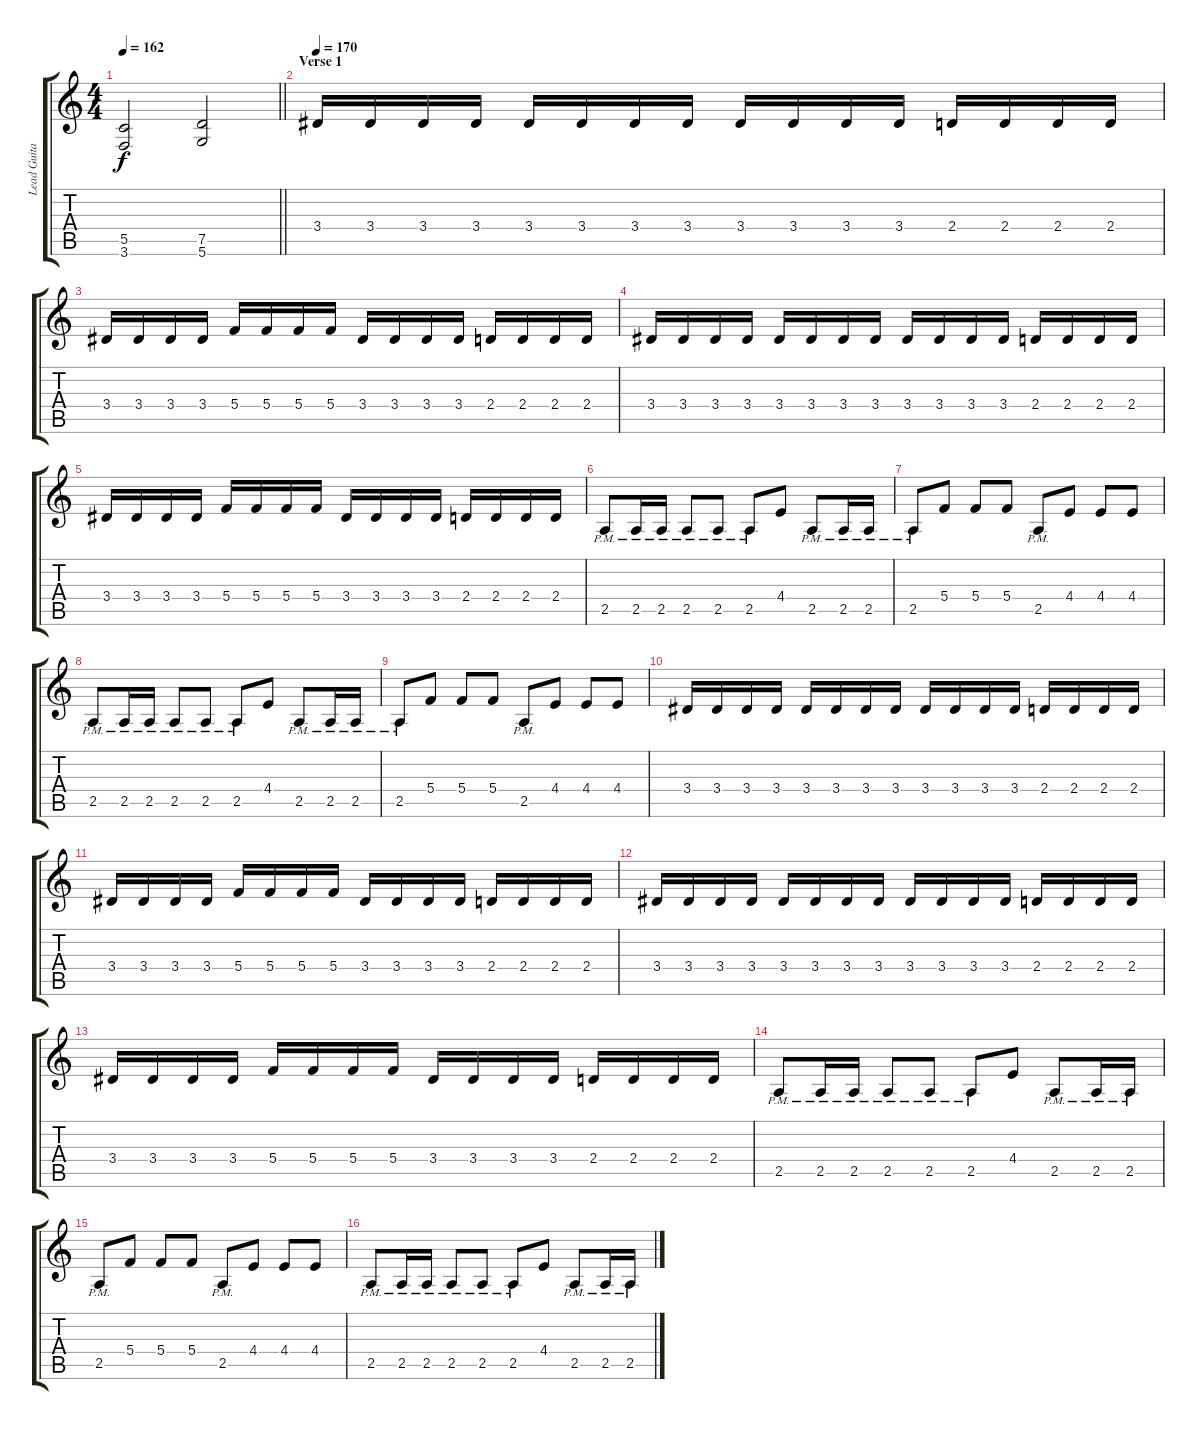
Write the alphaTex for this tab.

\track ("Lead Guitar" "Lead Guita") {instrument distortionguitar}
\staff {score tabs}
\tuning (D4 A3 F3 C3 G2 D2) {hide}
\ts (4 4)
\tempo 162
\clef g2
\barLineRight lightlight
\ks c
(5.5 3.6).2{dy f} (7.5 5.6).2 |
\section ("" "Verse 1")
\tempo 170
3.4.16 3.4.16 3.4.16 3.4.16 3.4.16 3.4.16 3.4.16 3.4.16 3.4.16 3.4.16 3.4.16 3.4.16 2.4.16 2.4.16 2.4.16 2.4.16 |
3.4.16 3.4.16 3.4.16 3.4.16 5.4.16 5.4.16 5.4.16 5.4.16 3.4.16 3.4.16 3.4.16 3.4.16 2.4.16 2.4.16 2.4.16 2.4.16 |
3.4.16 3.4.16 3.4.16 3.4.16 3.4.16 3.4.16 3.4.16 3.4.16 3.4.16 3.4.16 3.4.16 3.4.16 2.4.16 2.4.16 2.4.16 2.4.16 |
3.4.16 3.4.16 3.4.16 3.4.16 5.4.16 5.4.16 5.4.16 5.4.16 3.4.16 3.4.16 3.4.16 3.4.16 2.4.16 2.4.16 2.4.16 2.4.16 |
2.5{pm}.8 2.5{pm}.16 2.5{pm}.16 2.5{pm}.8 2.5{pm}.8 2.5{pm}.8 4.4.8 2.5{pm}.8 2.5{pm}.16 2.5{pm}.16 |
2.5{pm}.8 5.4.8 5.4.8 5.4.8 2.5{pm}.8 4.4.8 4.4.8 4.4.8 |
2.5{pm}.8 2.5{pm}.16 2.5{pm}.16 2.5{pm}.8 2.5{pm}.8 2.5{pm}.8 4.4.8 2.5{pm}.8 2.5{pm}.16 2.5{pm}.16 |
2.5{pm}.8 5.4.8 5.4.8 5.4.8 2.5{pm}.8 4.4.8 4.4.8 4.4.8 |
3.4.16 3.4.16 3.4.16 3.4.16 3.4.16 3.4.16 3.4.16 3.4.16 3.4.16 3.4.16 3.4.16 3.4.16 2.4.16 2.4.16 2.4.16 2.4.16 |
3.4.16 3.4.16 3.4.16 3.4.16 5.4.16 5.4.16 5.4.16 5.4.16 3.4.16 3.4.16 3.4.16 3.4.16 2.4.16 2.4.16 2.4.16 2.4.16 |
3.4.16 3.4.16 3.4.16 3.4.16 3.4.16 3.4.16 3.4.16 3.4.16 3.4.16 3.4.16 3.4.16 3.4.16 2.4.16 2.4.16 2.4.16 2.4.16 |
3.4.16 3.4.16 3.4.16 3.4.16 5.4.16 5.4.16 5.4.16 5.4.16 3.4.16 3.4.16 3.4.16 3.4.16 2.4.16 2.4.16 2.4.16 2.4.16 |
2.5{pm}.8 2.5{pm}.16 2.5{pm}.16 2.5{pm}.8 2.5{pm}.8 2.5{pm}.8 4.4.8 2.5{pm}.8 2.5{pm}.16 2.5{pm}.16 |
2.5{pm}.8 5.4.8 5.4.8 5.4.8 2.5{pm}.8 4.4.8 4.4.8 4.4.8 |
2.5{pm}.8 2.5{pm}.16 2.5{pm}.16 2.5{pm}.8 2.5{pm}.8 2.5{pm}.8 4.4.8 2.5{pm}.8 2.5{pm}.16 2.5{pm}.16
